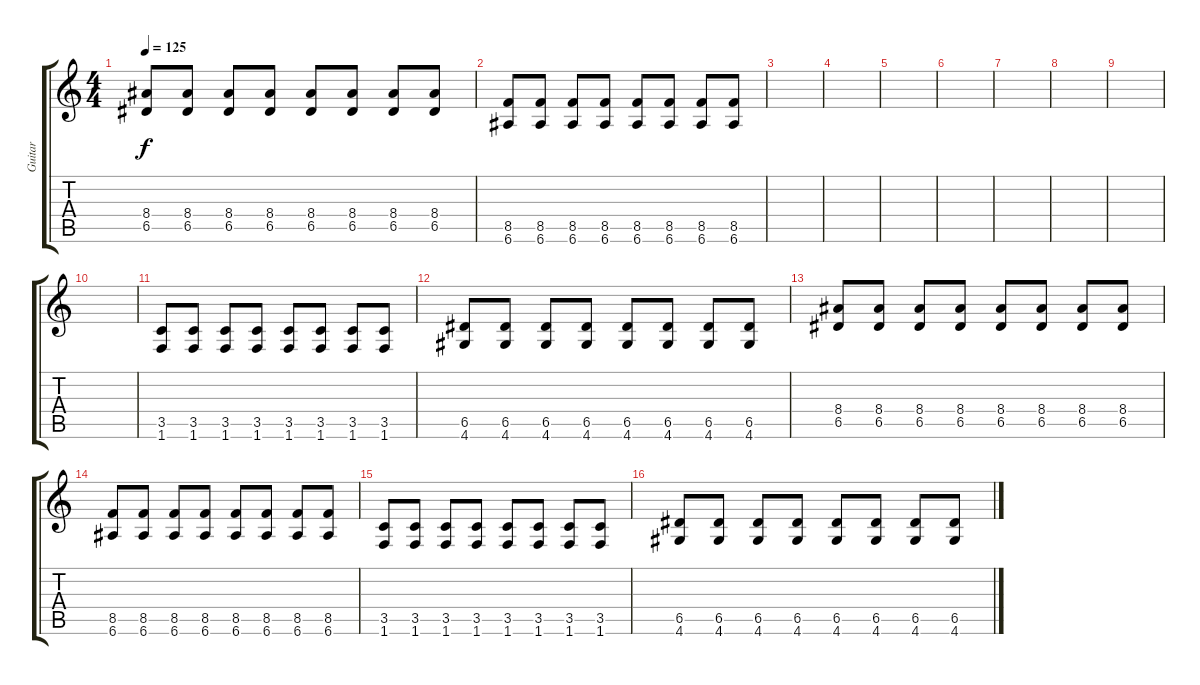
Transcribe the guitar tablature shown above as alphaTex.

\track ("Guitar" "Guitar") {instrument distortionguitar}
\staff {score tabs}
\tuning (E4 B3 G3 D3 A2 E2) {hide}
\ts (4 4)
\tempo 125
\clef g2
\ks c
(8.4 6.5).8{dy f} (8.4 6.5).8 (8.4 6.5).8 (8.4 6.5).8 (8.4 6.5).8 (8.4 6.5).8 (8.4 6.5).8 (8.4 6.5).8 |
(8.5 6.6).8 (8.5 6.6).8 (8.5 6.6).8 (8.5 6.6).8 (8.5 6.6).8 (8.5 6.6).8 (8.5 6.6).8 (8.5 6.6).8 |
|
|
|
|
|
|
|
|
(3.5 1.6).8 (3.5 1.6).8 (3.5 1.6).8 (3.5 1.6).8 (3.5 1.6).8 (3.5 1.6).8 (3.5 1.6).8 (3.5 1.6).8 |
(6.5 4.6).8 (6.5 4.6).8 (6.5 4.6).8 (6.5 4.6).8 (6.5 4.6).8 (6.5 4.6).8 (6.5 4.6).8 (6.5 4.6).8 |
(8.4 6.5).8 (8.4 6.5).8 (8.4 6.5).8 (8.4 6.5).8 (8.4 6.5).8 (8.4 6.5).8 (8.4 6.5).8 (8.4 6.5).8 |
(8.5 6.6).8 (8.5 6.6).8 (8.5 6.6).8 (8.5 6.6).8 (8.5 6.6).8 (8.5 6.6).8 (8.5 6.6).8 (8.5 6.6).8 |
(3.5 1.6).8 (3.5 1.6).8 (3.5 1.6).8 (3.5 1.6).8 (3.5 1.6).8 (3.5 1.6).8 (3.5 1.6).8 (3.5 1.6).8 |
(6.5 4.6).8 (6.5 4.6).8 (6.5 4.6).8 (6.5 4.6).8 (6.5 4.6).8 (6.5 4.6).8 (6.5 4.6).8 (6.5 4.6).8
